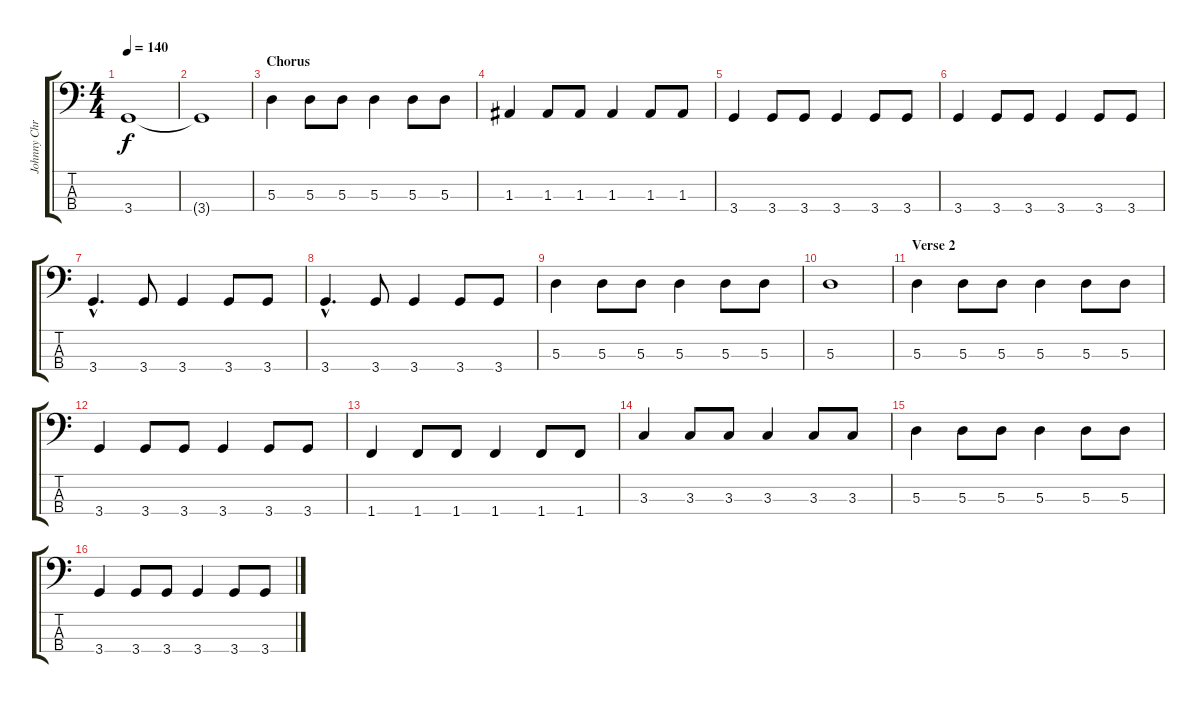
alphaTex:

\track ("Johnny Christ" "Johnny Chr") {instrument electricbassfinger}
\staff {score tabs}
\tuning (G2 D2 A1 E1) {hide}
\ts (4 4)
\tempo 140
\clef f4
\ks c
3.4{t}.1{dy f} |
3.4{t}.1 |
\section ("" "Chorus")
5.3.4 5.3.8 5.3.8 5.3.4 5.3.8 5.3.8 |
1.3.4 1.3.8 1.3.8 1.3.4 1.3.8 1.3.8 |
3.4.4 3.4.8 3.4.8 3.4.4 3.4.8 3.4.8 |
3.4.4 3.4.8 3.4.8 3.4.4 3.4.8 3.4.8 |
3.4{hac}.4{d} 3.4.8 3.4.4 3.4.8 3.4.8 |
3.4{hac}.4{d} 3.4.8 3.4.4 3.4.8 3.4.8 |
5.3.4 5.3.8 5.3.8 5.3.4 5.3.8 5.3.8 |
5.3.1 |
\section ("" "Verse 2")
5.3.4 5.3.8 5.3.8 5.3.4 5.3.8 5.3.8 |
3.4.4 3.4.8 3.4.8 3.4.4 3.4.8 3.4.8 |
1.4.4 1.4.8 1.4.8 1.4.4 1.4.8 1.4.8 |
3.3.4 3.3.8 3.3.8 3.3.4 3.3.8 3.3.8 |
5.3.4 5.3.8 5.3.8 5.3.4 5.3.8 5.3.8 |
3.4.4 3.4.8 3.4.8 3.4.4 3.4.8 3.4.8
